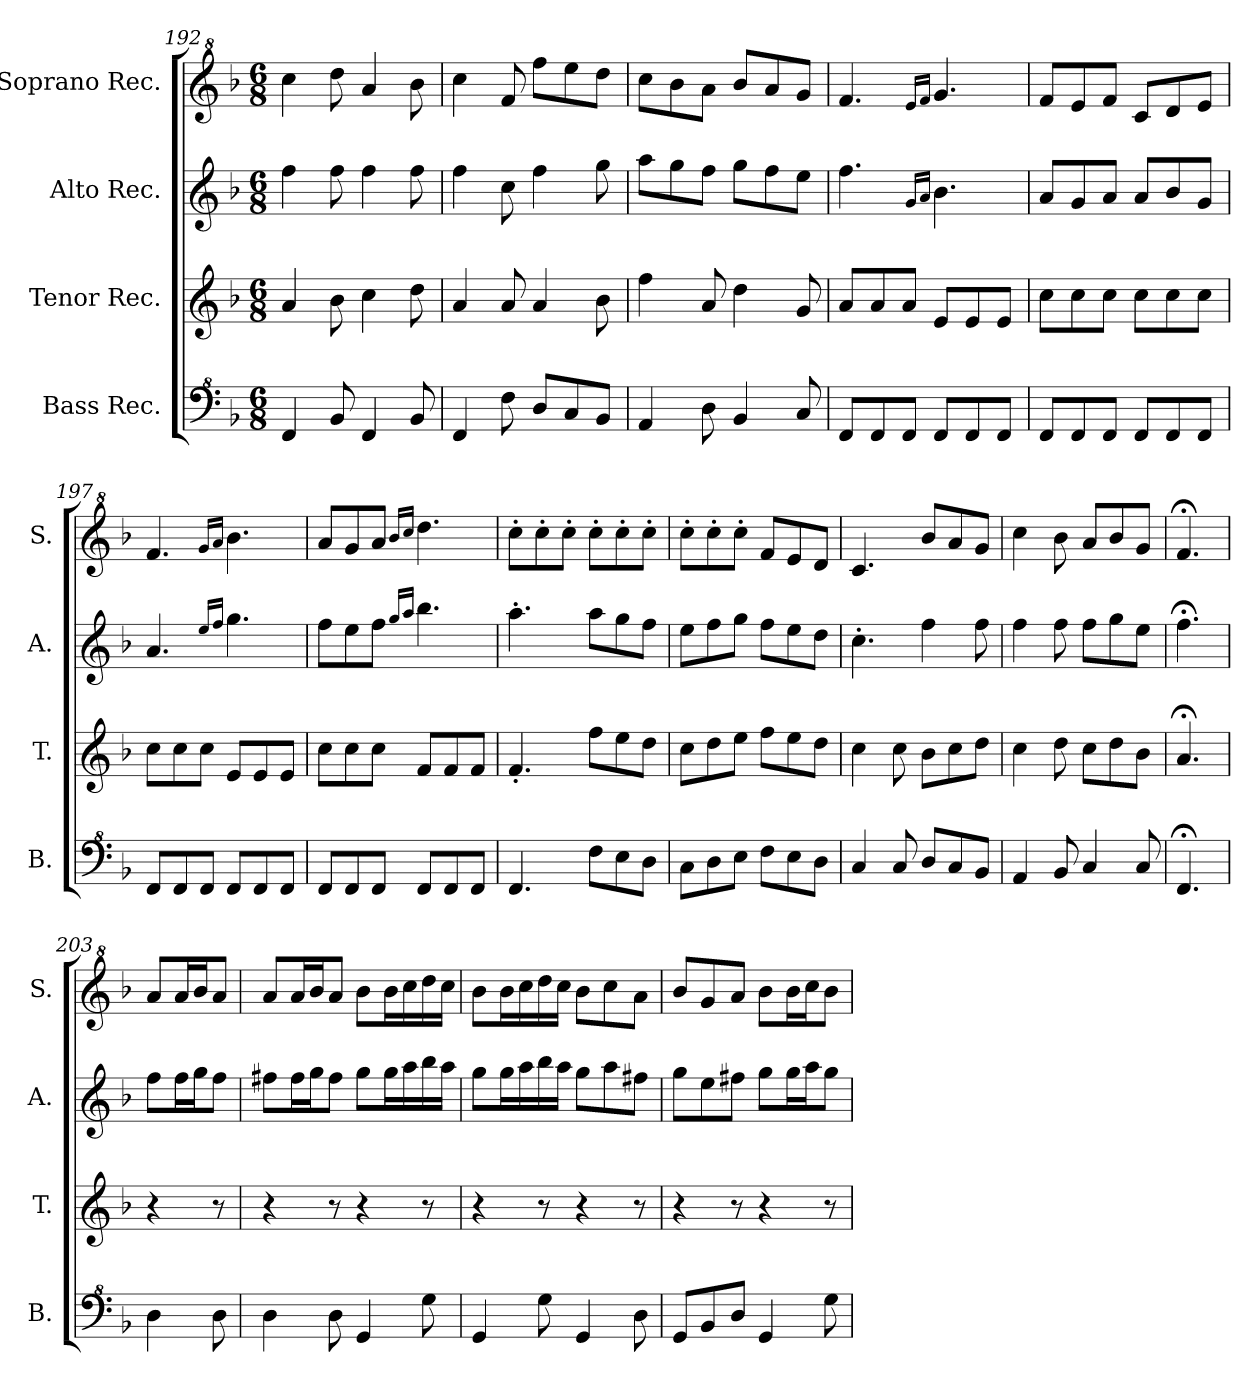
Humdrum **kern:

**kern	**kern	**kern	**kern
*part4	*part3	*part2	*part1
*staff4	*staff3	*staff2	*staff1
*I"Bass Rec.	*I"Tenor Rec.	*I"Alto Rec.	*I"Soprano Rec.
*I'B.	*I'T.	*I'A.	*I'S.
*clefF^4	*clefG2	*clefG2	*clefG^2
*k[b-]	*k[b-]	*k[b-]	*k[b-]
*M6/8	*M6/8	*M6/8	*M6/8
=192	=192	=192	=192
4F/	4a/	4ff\	4ccc\
8B-/	8b-\	8ff\	8ddd\
4F/	4cc\	4ff\	4aa/
8B-/	8dd\	8ff\	8bb-\
=193	=193	=193	=193
4F/	4a/	4ff\	4ccc\
8f\	8a/	8cc\	8ff/
8d/L	4a/	4ff\	8fff\L
8c/	.	.	8eee\
8B-/J	8b-\	8gg\	8ddd\J
=194	=194	=194	=194
4A/	4ff\	8aa\L	8ccc\L
.	.	8gg\	8bb-\
8d\	8a/	8ff\J	8aa\J
4B-/	4dd\	8gg\L	8bb-/L
.	.	8ff\	8aa/
8c/	8g/	8ee\J	8gg/J
=195	=195	=195	=195
8F/L	8a/L	4.ff\	4.ff/
8F/	8a/	.	.
8F/J	8a/J	.	.
.	.	16qg/LL	16qee/LL
.	.	16qa/JJ	16qff/JJ
8F/L	8e/L	4.b-\	4.gg/
8F/	8e/	.	.
8F/J	8e/J	.	.
=196	=196	=196	=196
8F/L	8cc\L	8a/L	8ff/L
8F/	8cc\	8g/	8ee/
8F/J	8cc\J	8a/J	8ff/J
8F/L	8cc\L	8a/L	8cc/L
8F/	8cc\	8b-/	8dd/
8F/J	8cc\J	8g/J	8ee/J
!!LO:LB:g=z
=197	=197	=197	=197
8F/L	8cc\L	4.a/	4.ff/
8F/	8cc\	.	.
8F/J	8cc\J	.	.
.	.	16qee/LL	16qgg/LL
.	.	16qff/JJ	16qaa/JJ
8F/L	8e/L	4.gg\	4.bb-\
8F/	8e/	.	.
8F/J	8e/J	.	.
=198	=198	=198	=198
8F/L	8cc\L	8ff\L	8aa/L
8F/	8cc\	8ee\	8gg/
8F/J	8cc\J	8ff\J	8aa/J
.	.	16qgg/LL	16qbb-/LL
.	.	16qaa/JJ	16qccc/JJ
8F/L	8f/L	4.bb-\	4.ddd\
8F/	8f/	.	.
8F/J	8f/J	.	.
=199	=199	=199	=199
4.F/	4.f'/	4.aa'\	8ccc'\L
.	.	.	8ccc'\
.	.	.	8ccc'\J
8f\L	8ff\L	8aa\L	8ccc'\L
8e\	8ee\	8gg\	8ccc'\
8d\J	8dd\J	8ff\J	8ccc'\J
=200	=200	=200	=200
8c\L	8cc\L	8ee\L	8ccc'\L
8d\	8dd\	8ff\	8ccc'\
8e\J	8ee\J	8gg\J	8ccc'\J
8f\L	8ff\L	8ff\L	8ff/L
8e\	8ee\	8ee\	8ee/
8d\J	8dd\J	8dd\J	8dd/J
=201	=201	=201	=201
4c/	4cc\	4.cc'\	4.cc/
8c/	8cc\	.	.
8d/L	8b-\L	4ff\	8bb-/L
8c/	8cc\	.	8aa/
8B-/J	8dd\J	8ff\	8gg/J
=202	=202	=202	=202
4A/	4cc\	4ff\	4ccc\
8B-/	8dd\	8ff\	8bb-\
4c/	8cc\L	8ff\L	8aa/L
.	8dd\	8gg\	8bb-/
8c/	8b-\J	8ee\J	8gg/J
=203	=203	=203	=203
4.F;</	4.a;</	4.ff;<\	4.ff;</
=203X2	=203X2	=203X2	=203X2
4d\	4r	8ff\L	8aa/L
.	.	16ff\L	16aa/L
.	.	16gg\J	16bb-/J
8d\	8r	8ff\J	8aa/J
=204	=204	=204	=204
4d\	4r	8ff#X\L	8aa/L
.	.	16ff#\L	16aa/L
.	.	16gg\J	16bb-/J
8d\	8r	8ff#\J	8aa/J
4G/	4r	8gg\L	8bb-\L
.	.	16gg\L	16bb-\L
.	.	16aa\	16ccc\
8g\	8r	16bb-\	16ddd\
.	.	16aa\JJ	16ccc\JJ
=205	=205	=205	=205
4G/	4r	8gg\L	8bb-\L
.	.	16gg\L	16bb-\L
.	.	16aa\	16ccc\
8g\	8r	16bb-\	16ddd\
.	.	16aa\JJ	16ccc\JJ
4G/	4r	8gg\L	8bb-\L
.	.	8aa\	8ccc\
8d\	8r	8ff#X\J	8aa\J
!!LO:LB:g=z
=206	=206	=206	=206
8G/L	4r	8gg\L	8bb-/L
8B-/	.	8ee\	8gg/
8d/J	8r	8ff#X\J	8aa/J
4G/	4r	8gg\L	8bb-\L
.	.	16gg\L	16bb-\L
.	.	16aa\J	16ccc\J
8g\	8r	8gg\J	8bb-\J
=	=	=	=
*-	*-	*-	*-
